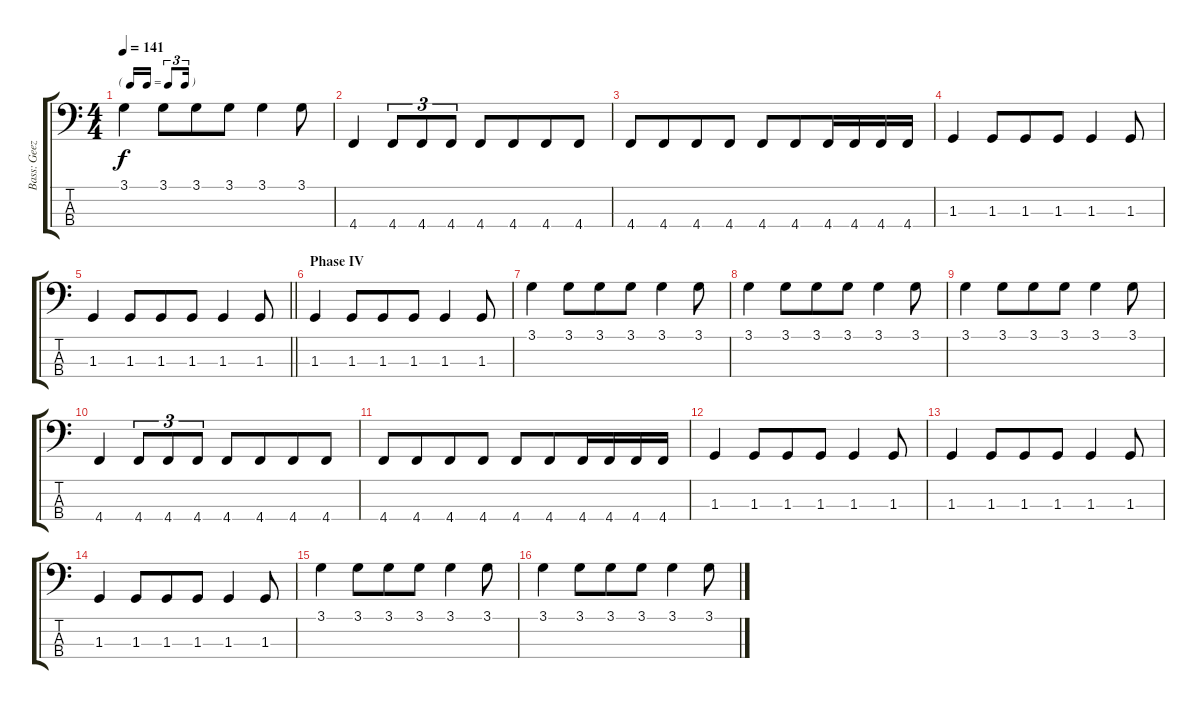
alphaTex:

\track ("Bass: Geezer" "Bass: Geez") {instrument electricbassfinger}
\staff {score tabs}
\tuning (E2 B1 Gb1 Db1) {hide}
\ts (4 4)
\tf triplet16th
\tempo 141
\clef f4
\ks c
3.1.4{dy f} 3.1.8 3.1.8{beam merge} 3.1.8 3.1.4 3.1.8 |
4.4.4 4.4.8{tu (3 2) beam merge} 4.4.8{tu (3 2)} 4.4.8{tu (3 2)} 4.4.8 4.4.8{beam merge} 4.4.8 4.4.8 |
4.4.8 4.4.8{beam merge} 4.4.8 4.4.8 4.4.8 4.4.8{beam merge} 4.4.16{beam merge} 4.4.16 4.4.16 4.4.16 |
1.3.4 1.3.8 1.3.8{beam merge} 1.3.8 1.3.4 1.3.8 |
\barLineRight lightlight
1.3.4 1.3.8 1.3.8{beam merge} 1.3.8 1.3.4 1.3.8 |
\section ("" "Phase IV")
1.3.4 1.3.8 1.3.8{beam merge} 1.3.8 1.3.4 1.3.8 |
3.1.4 3.1.8 3.1.8{beam merge} 3.1.8 3.1.4 3.1.8 |
3.1.4 3.1.8 3.1.8{beam merge} 3.1.8 3.1.4 3.1.8 |
3.1.4 3.1.8 3.1.8{beam merge} 3.1.8 3.1.4 3.1.8 |
4.4.4 4.4.8{tu (3 2) beam merge} 4.4.8{tu (3 2)} 4.4.8{tu (3 2)} 4.4.8 4.4.8{beam merge} 4.4.8 4.4.8 |
4.4.8 4.4.8{beam merge} 4.4.8 4.4.8 4.4.8 4.4.8{beam merge} 4.4.16{beam merge} 4.4.16 4.4.16 4.4.16 |
1.3.4 1.3.8 1.3.8{beam merge} 1.3.8 1.3.4 1.3.8 |
1.3.4 1.3.8 1.3.8{beam merge} 1.3.8 1.3.4 1.3.8 |
1.3.4 1.3.8 1.3.8{beam merge} 1.3.8 1.3.4 1.3.8 |
3.1.4 3.1.8 3.1.8{beam merge} 3.1.8 3.1.4 3.1.8 |
3.1.4 3.1.8 3.1.8{beam merge} 3.1.8 3.1.4 3.1.8
